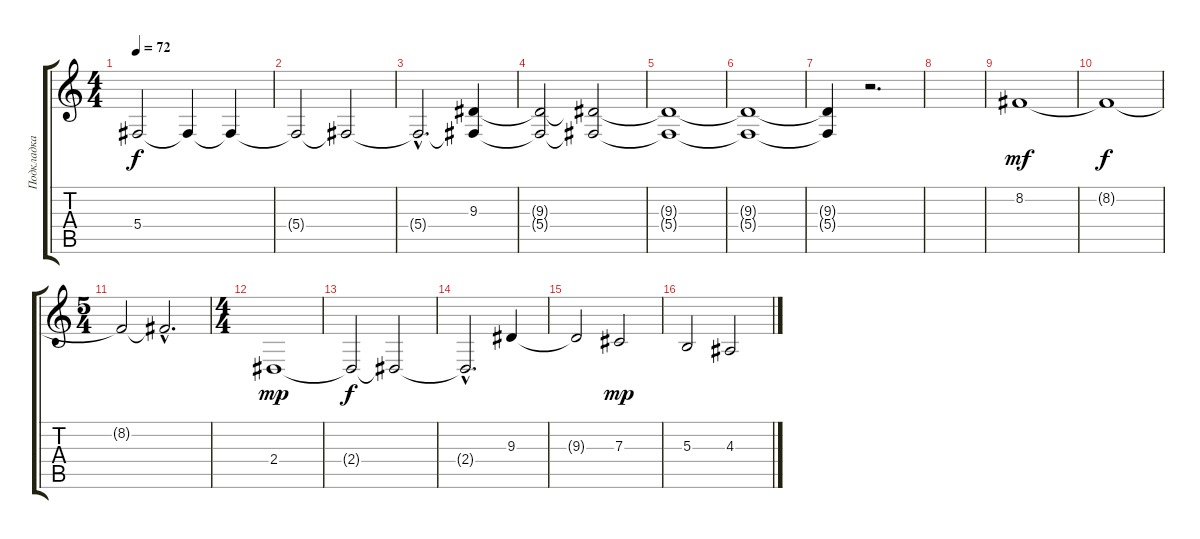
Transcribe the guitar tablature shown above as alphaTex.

\track ("Подкладка" "Подкладка") {instrument pad2warm}
\staff {score tabs}
\tuning (Eb4 Bb3 Gb3 Db3 Ab2 Eb2) {hide}
\ts (4 4)
\tempo 72
\clef g2
\ks c
5.4.2{dy f instrument pad2warm} 5.4{t}.4{volume 3} 5.4{t}.4{volume 5} |
5.4{t}.2{volume 6} 5.4{t}.2{volume 7} |
5.4{hac t}.2{d volume 8} (9.3 5.4{t}).4{volume 9} |
(9.3{t} 5.4{t}).2 (9.3{t} 5.4{t}).2 |
(9.3{t} 5.4{t}).1 |
(9.3{t} 5.4{t}).1 |
(9.3{t} 5.4{t}).4 r.2{d} |
|
8.2.1{dy mf} |
8.2{t}.1{dy f} |
\ts (5 4)
8.2{t}.2 8.2{hac t}.2{d} |
\ts (4 4)
2.4.1{dy mp} |
2.4{t}.2{dy f} 2.4{t}.2 |
2.4{hac t}.2{d} 9.3.4 |
9.3{t}.2 7.3.2{dy mp} |
5.3.2 4.3.2
